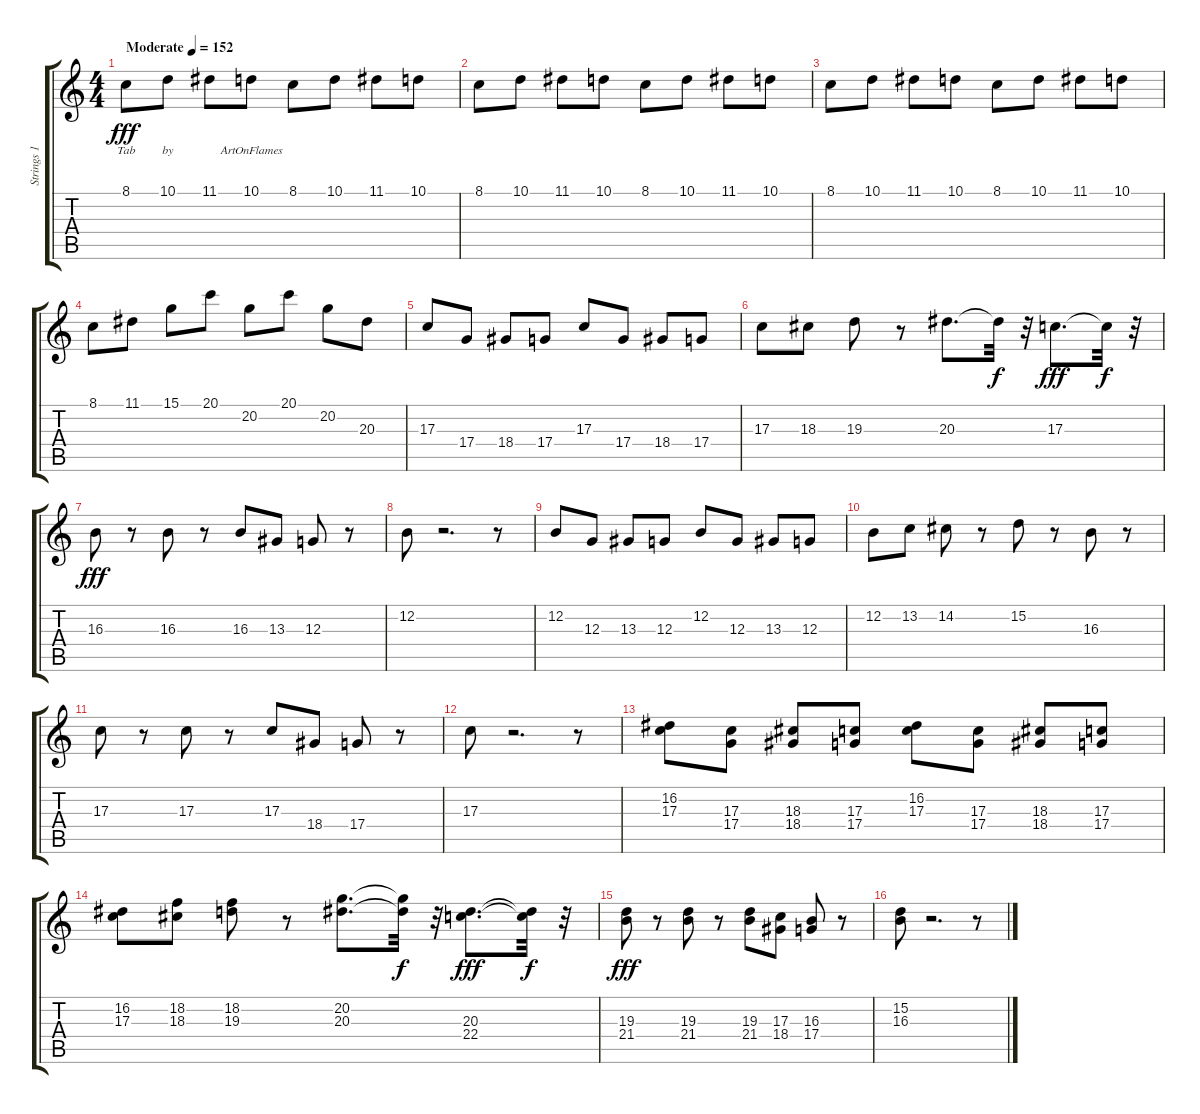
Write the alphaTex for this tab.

\track ("Strings 1" "Strings 1") {instrument stringensemble1}
\staff {score tabs}
\tuning (E4 B3 G3 D3 A2 E2) {hide}
\ts (4 4)
\tempo (152 "Moderate")
\clef g2
\ks c
8.1.8{lyrics (0 "Tab") lyrics (1 "") lyrics (2 "") lyrics (3 "") lyrics (4 "") dy fff instrument stringensemble1} 10.1.8{lyrics (0 "by") lyrics (1 "") lyrics (2 "") lyrics (3 "") lyrics (4 "")} 11.1.8{lyrics (0 "") lyrics (1 "") lyrics (2 "") lyrics (3 "") lyrics (4 "")} 10.1.8{lyrics (0 "ArtOnFlames") lyrics (1 "") lyrics (2 "") lyrics (3 "") lyrics (4 "")} 8.1.8 10.1.8 11.1.8 10.1.8 |
8.1.8 10.1.8 11.1.8 10.1.8 8.1.8 10.1.8 11.1.8 10.1.8 |
8.1.8 10.1.8 11.1.8 10.1.8 8.1.8 10.1.8 11.1.8 10.1.8 |
8.1.8 11.1.8 15.1.8 20.1.8 20.2.8 20.1.8 20.2.8 20.3.8 |
17.3.8 17.4.8 18.4.8 17.4.8 17.3.8 17.4.8 18.4.8 17.4.8 |
17.3.8 18.3.8 19.3.8 r.8 20.3.8{d} 20.3{t}.32{dy f} r.32 17.3.8{d dy fff} 17.3{t}.32{dy f} r.32 |
16.3.8{dy fff} r.8 16.3.8 r.8 16.3.8 13.3.8 12.3.8 r.8 |
12.2.8 r.2{d} r.8 |
12.2.8 12.3.8 13.3.8 12.3.8 12.2.8 12.3.8 13.3.8 12.3.8 |
12.2.8 13.2.8 14.2.8 r.8 15.2.8 r.8 16.3.8 r.8 |
17.3.8 r.8 17.3.8 r.8 17.3.8 18.4.8 17.4.8 r.8 |
17.3.8 r.2{d} r.8 |
(16.2 17.3).8 (17.3 17.4).8 (18.3 18.4).8 (17.3 17.4).8 (16.2 17.3).8 (17.3 17.4).8 (18.3 18.4).8 (17.3 17.4).8 |
(16.2 17.3).8 (18.2 18.3).8 (18.2 19.3).8 r.8 (20.2 20.3).8{d} (20.2{t} 20.3{t}).32{dy f} r.32 (20.3 22.4).8{d dy fff} (20.3{t} 22.4{t}).32{dy f} r.32 |
(19.3 21.4).8{dy fff} r.8 (19.3 21.4).8 r.8 (19.3 21.4).8 (17.3 18.4).8 (16.3 17.4).8 r.8 |
(15.2 16.3).8 r.2{d} r.8
